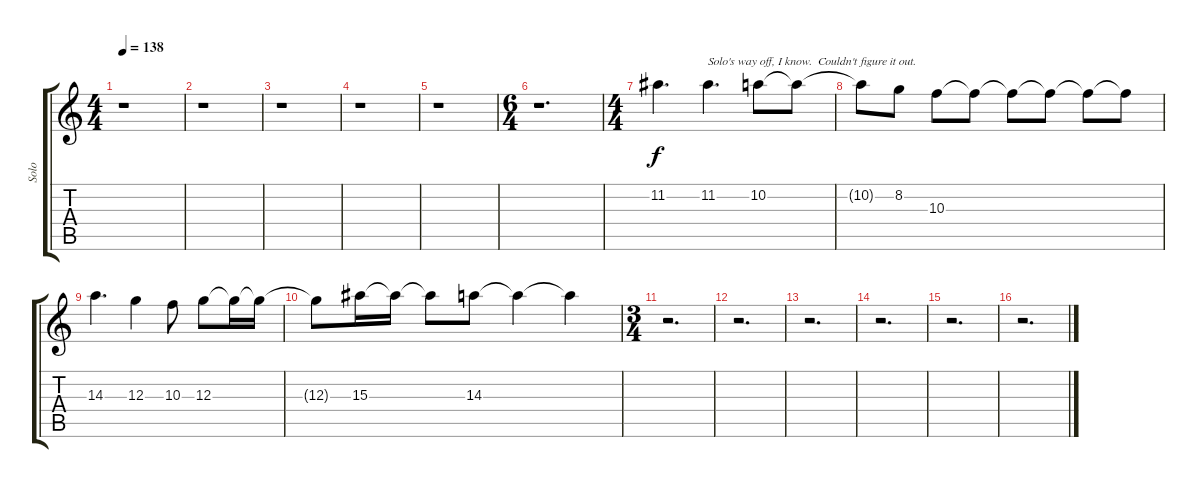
\track ("Solo" "Solo") {instrument overdrivenguitar}
\staff {score tabs}
\tuning (E4 B3 G3 D3 A2 E2) {hide}
\ts (4 4)
\tempo 138
\clef g2
\ks c
r.1{dy f} |
r.1 |
r.1 |
r.1 |
r.1 |
\ts (6 4)
r.1{d} |
\ts (4 4)
11.2.4{d} 11.2.4{d txt "Solo's way off, I know.  Couldn't figure it out."} 10.2.8 10.2{t}.8 |
10.2{t}.8 8.2.8 10.3.8 10.3{t}.8 10.3{t}.8 10.3{t}.8 10.3{t}.8 10.3{t}.8 |
14.3.4{d} 12.3.4 10.3.8 12.3.8 12.3{t}.16 12.3{t}.16 |
12.3{t}.8 15.3.16 15.3{t}.16 15.3{t}.8 14.3.8 14.3{t}.4 14.3{t}.4 |
\ts (3 4)
r.2{d} |
r.2{d} |
r.2{d} |
r.2{d} |
r.2{d} |
r.2{d}
